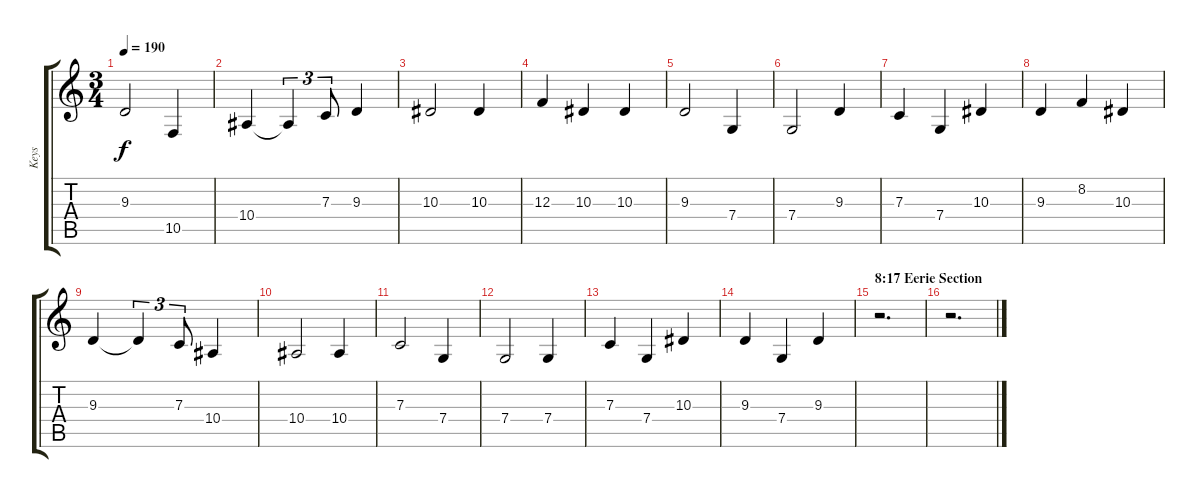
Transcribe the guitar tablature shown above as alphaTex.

\track ("Keys" "Keys") {instrument pad3polysynth}
\staff {score tabs}
\tuning (D4 A3 F3 C3 G2 C2) {hide}
\ts (3 4)
\tempo 190
\clef g2
\ks c
9.3.2{dy f} 10.5.4 |
10.4.4 10.4{t}.4{tu (3 2)} 7.3.8{tu (3 2)} 9.3.4 |
10.3.2 10.3.4 |
12.3.4 10.3.4 10.3.4 |
9.3.2 7.4.4 |
7.4.2 9.3.4 |
7.3.4 7.4.4 10.3.4 |
9.3.4 8.2.4 10.3.4 |
9.3.4 9.3{t}.4{tu (3 2)} 7.3.8{tu (3 2)} 10.4.4 |
10.4.2 10.4.4 |
7.3.2 7.4.4 |
7.4.2 7.4.4 |
7.3.4 7.4.4 10.3.4 |
9.3.4 7.4.4 9.3.4 |
\section ("" "8:17 Eerie Section")
r.2{d} |
r.2{d}
